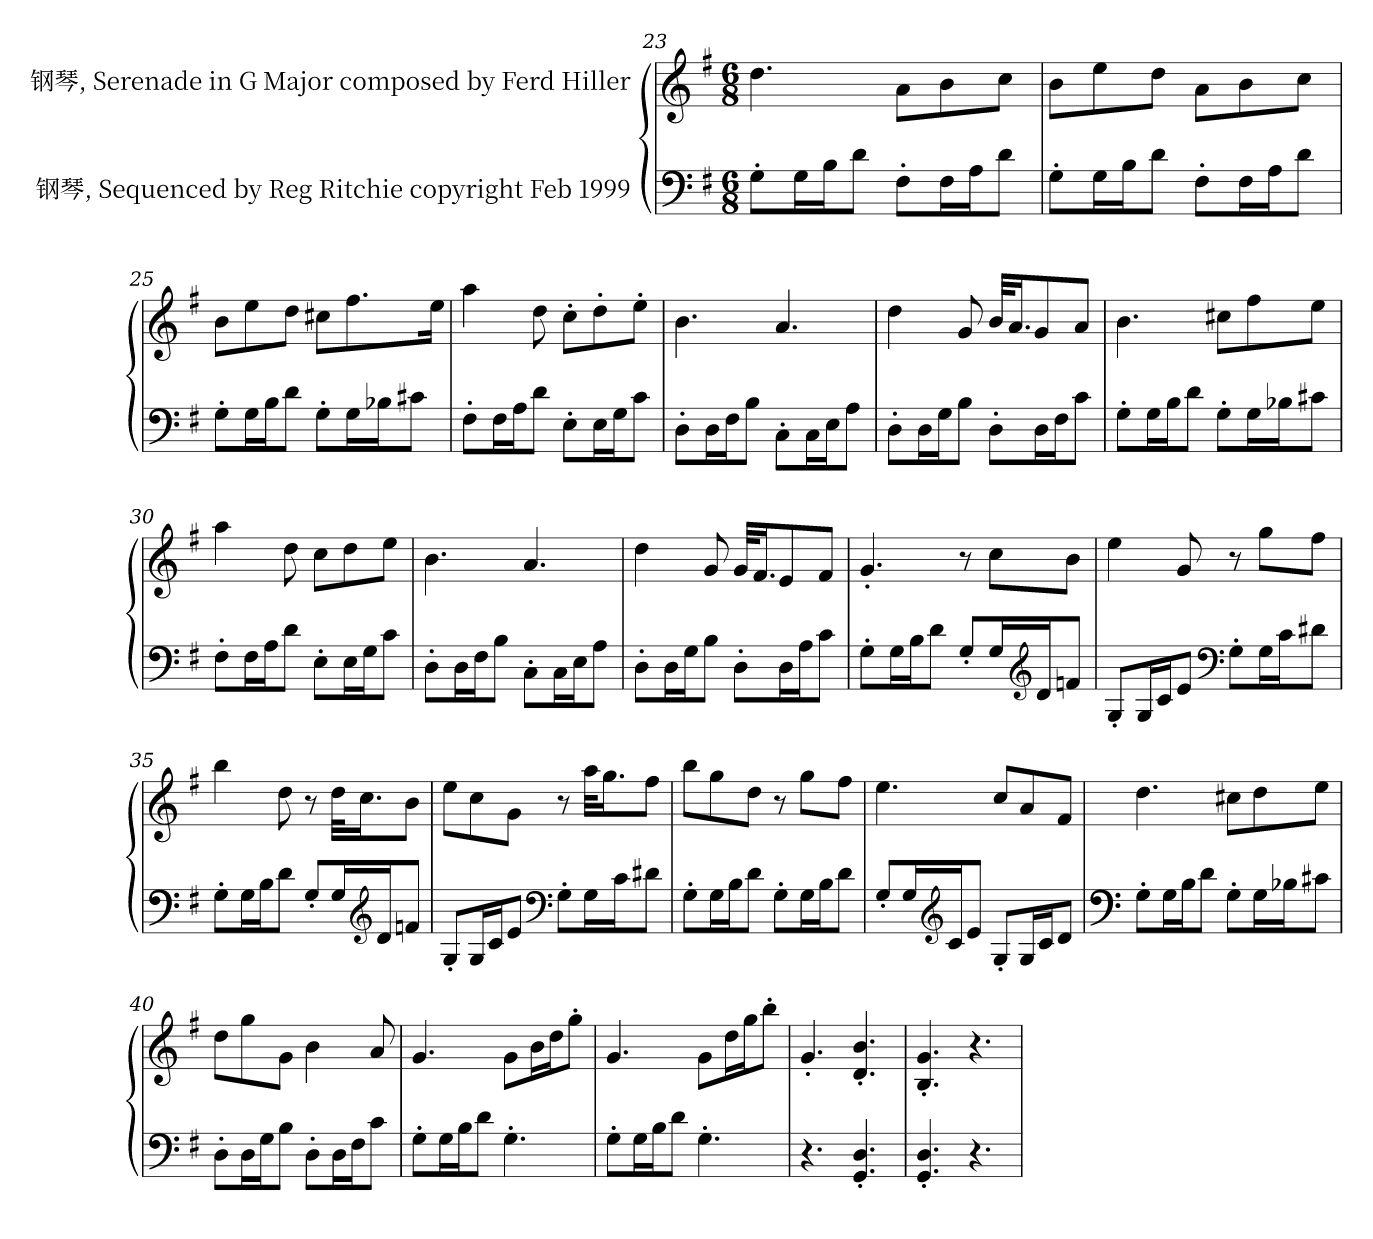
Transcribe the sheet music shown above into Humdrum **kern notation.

**kern	**kern
*part2	*part1
*staff2	*staff1
*I"钢琴, Sequenced by Reg Ritchie copyright Feb 1999	*I"钢琴, Serenade in G Major composed by Ferd Hiller
*clefF4	*clefG2
*k[f#]	*k[f#]
*M6/8	*M6/8
=23	=23
8G'\L	4.dd\
16G\L	.
16B\J	.
8d\J	.
8F#'\L	8a\L
16F#\L	8b\
16A\J	.
8d\J	8cc\J
=24	=24
8G'\L	8b\L
16G\L	8ee\
16B\J	.
8d\J	8dd\J
8F#'\L	8a\L
16F#\L	8b\
16A\J	.
8d\J	8cc\J
!!LO:PB:g=z
=25	=25
8G'\L	8b\L
16G\L	8ee\
16B\J	.
8d\J	8dd\J
8G'\L	8cc#X\L
16G\L	8.ff#\
16B-X\J	.
8c#X\J	.
.	16ee\Jk
=26	=26
8F#'\L	4aa\
16F#\L	.
16A\J	.
8d\J	8dd\
8E'\L	8cc'\L
16E\L	8dd'\
16G\J	.
8c\J	8ee'\J
=27	=27
8D'\L	4.b\
16D\L	.
16F#\J	.
8B\J	.
8C'\L	4.a/
16C\L	.
16E\J	.
8A\J	.
=28	=28
8D'\L	4dd\
16D\L	.
16G\J	.
8B\J	8g/
8D'\L	32b/KLL
.	16.a/J
16D\L	8g/
16F#\J	.
8c\J	8a/J
!!LO:LB:g=z
=29	=29
8G'\L	4.b\
16G\L	.
16B\J	.
8d\J	.
8G'\L	8cc#X\L
16G\L	8ff#\
16B-X\J	.
8c#X\J	8ee\J
=30	=30
8F#'\L	4aa\
16F#\L	.
16A\J	.
8d\J	8dd\
8E'\L	8cc\L
16E\L	8dd\
16G\J	.
8c\J	8ee\J
=31	=31
8D'\L	4.b\
16D\L	.
16F#\J	.
8B\J	.
8C'\L	4.a/
16C\L	.
16E\J	.
8A\J	.
=32	=32
8D'\L	4dd\
16D\L	.
16G\J	.
8B\J	8g/
8D'\L	32g/KLL
.	16.f#/J
16D\L	8e/
16A\J	.
8c\J	8f#/J
!!LO:LB:g=z
=33	=33
8G'\L	4.g'/
16G\L	.
16B\J	.
8d\J	.
8G'/L	8r
16G/L	8cc\L
*clefG2	*
16d/J	.
8fn/J	8b\J
=34	=34
8G'/L	4ee\
16G/L	.
16c/J	.
8e/J	8g/
*clefF4	*
8G'\L	8r
16G\L	8gg\L
16c\J	.
8d#X\J	8ff#\J
=35	=35
8G'\L	4bb\
16G\L	.
16B\J	.
8d\J	8dd\
8G'/L	8r
16G/L	32dd\KLL
.	16.cc\J
*clefG2	*
16d/J	.
8fn/J	8b\J
!!LO:LB:g=z
=36	=36
8G'/L	8ee\L
16G/L	8cc\
16c/J	.
8e/J	8g\J
*clefF4	*
8G'\L	8r
16G\L	32aa\KLL
.	16.gg\J
16c\J	.
8d#X\J	8ff#\J
=37	=37
8G'\L	8bb\L
16G\L	8gg\
16B\J	.
8d\J	8dd\J
8G'\L	8r
16G\L	8gg\L
16B\J	.
8d\J	8ff#\J
=38	=38
8G'/L	4.ee\
16G/L	.
*clefG2	*
16c/J	.
8e/J	.
8G'/L	8cc/L
16G/L	8a/
16c/J	.
8d/J	8f#/J
=39	=39
*clefF4	*
8G'\L	4.dd\
16G\L	.
16B\J	.
8d\J	.
8G'\L	8cc#X\L
16G\L	8dd\
16B-X\J	.
8c#X\J	8ee\J
!!LO:LB:g=z
=40	=40
8D'\L	8dd\L
16D\L	8gg\
16G\J	.
8B\J	8g\J
8D'\L	4b\
16D\L	.
16F#\J	.
8c\J	8a/
=41	=41
8G'\L	4.g/
16G\L	.
16B\J	.
8d\J	.
4.G'\	8g\L
.	16b\L
.	16dd\J
.	8gg'\J
=42	=42
8G'\L	4.g/
16G\L	.
16B\J	.
8d\J	.
4.G'\	8g\L
.	16dd\L
.	16gg\J
.	8bb'\J
=43	=43
4.r	4.g'/
4.GG/' 4.D/'	4.d/' 4.b/'
=44	=44
4.GG/' 4.D/'	4.B/' 4.g/'
4.r	4.r
=	=
*-	*-
